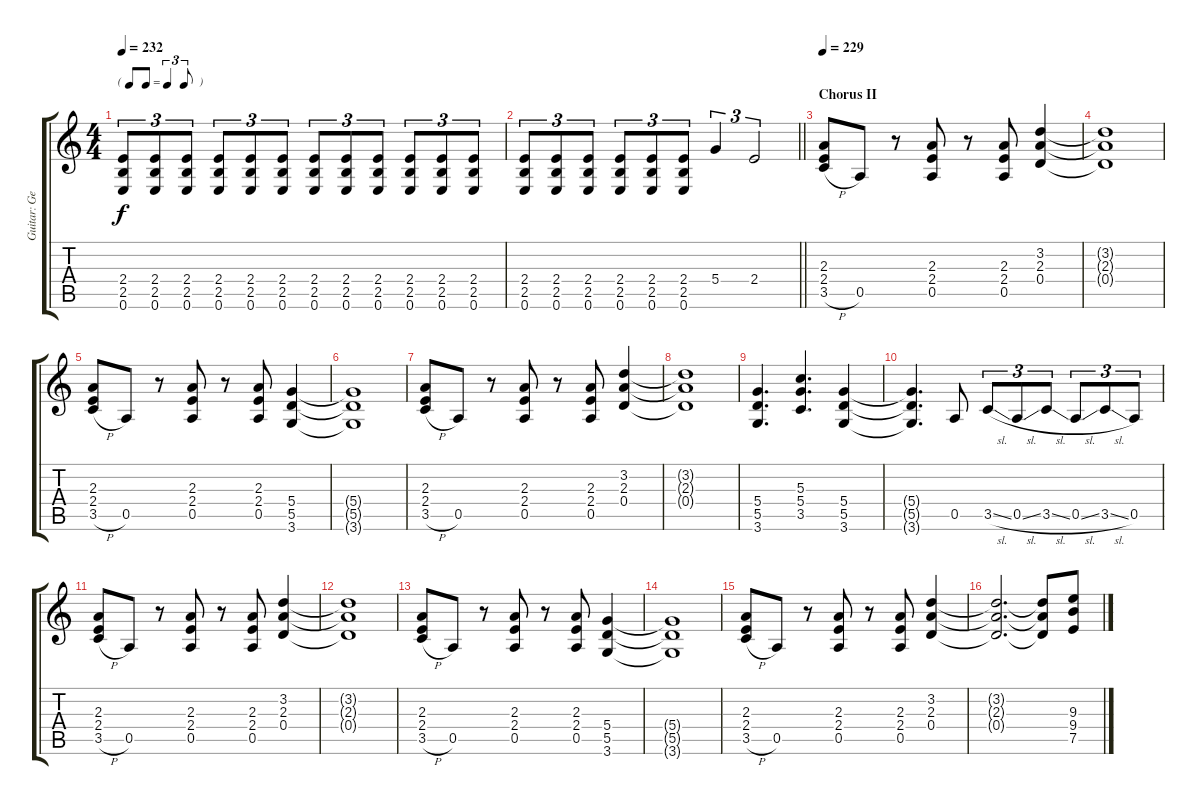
\track ("Guitar: George" "Guitar: Ge") {instrument distortionguitar}
\staff {score tabs}
\tuning (E4 B3 G3 D3 A2 E2) {hide}
\ts (4 4)
\tf triplet8th
\tempo 232
\clef g2
\ks c
(2.4 2.5 0.6).8{tu (3 2) dy f} (2.4 2.5 0.6).8{tu (3 2)} (2.4 2.5 0.6).8{tu (3 2)} (2.4 2.5 0.6).8{tu (3 2)} (2.4 2.5 0.6).8{tu (3 2)} (2.4 2.5 0.6).8{tu (3 2)} (2.4 2.5 0.6).8{tu (3 2)} (2.4 2.5 0.6).8{tu (3 2)} (2.4 2.5 0.6).8{tu (3 2)} (2.4 2.5 0.6).8{tu (3 2)} (2.4 2.5 0.6).8{tu (3 2)} (2.4 2.5 0.6).8{tu (3 2)} |
\barLineRight lightlight
(2.4 2.5 0.6).8{tu (3 2)} (2.4 2.5 0.6).8{tu (3 2)} (2.4 2.5 0.6).8{tu (3 2)} (2.4 2.5 0.6).8{tu (3 2)} (2.4 2.5 0.6).8{tu (3 2)} (2.4 2.5 0.6).8{tu (3 2)} 5.4.4{tu (3 2)} 2.4.2{tu (3 2)} |
\section ("" "Chorus II")
\tempo 229
(2.3 2.4 3.5{h}).8 0.5.8 r.8 (2.3 2.4 0.5).8 r.8 (2.3 2.4 0.5).8 (3.2 2.3 0.4).4 |
(3.2{t} 2.3{t} 0.4{t}).1 |
(2.3 2.4 3.5{h}).8 0.5.8 r.8 (2.3 2.4 0.5).8 r.8 (2.3 2.4 0.5).8 (5.4 5.5 3.6).4 |
(5.4{t} 5.5{t} 3.6{t}).1 |
(2.3 2.4 3.5{h}).8 0.5.8 r.8 (2.3 2.4 0.5).8 r.8 (2.3 2.4 0.5).8 (3.2 2.3 0.4).4 |
(3.2{t} 2.3{t} 0.4{t}).1 |
(5.4 5.5 3.6).4{d} (5.3 5.4 3.5).4{d} (5.4 5.5 3.6).4 |
(5.4{t} 5.5{t} 3.6{t}).4{d} 0.5.8 3.5{sl}.8{tu (3 2)} 0.5{sl}.8{tu (3 2)} 3.5{sl}.8{tu (3 2)} 0.5{sl}.8{tu (3 2)} 3.5{sl}.8{tu (3 2)} 0.5.8{tu (3 2)} |
(2.3 2.4 3.5{h}).8 0.5.8 r.8 (2.3 2.4 0.5).8 r.8 (2.3 2.4 0.5).8 (3.2 2.3 0.4).4 |
(3.2{t} 2.3{t} 0.4{t}).1 |
(2.3 2.4 3.5{h}).8 0.5.8 r.8 (2.3 2.4 0.5).8 r.8 (2.3 2.4 0.5).8 (5.4 5.5 3.6).4 |
(5.4{t} 5.5{t} 3.6{t}).1 |
(2.3 2.4 3.5{h}).8 0.5.8 r.8 (2.3 2.4 0.5).8 r.8 (2.3 2.4 0.5).8 (3.2 2.3 0.4).4 |
(3.2{t} 2.3{t} 0.4{t}).2{d} (3.2{t} 2.3{t} 0.4{t}).8 (9.3 9.4 7.5).8
